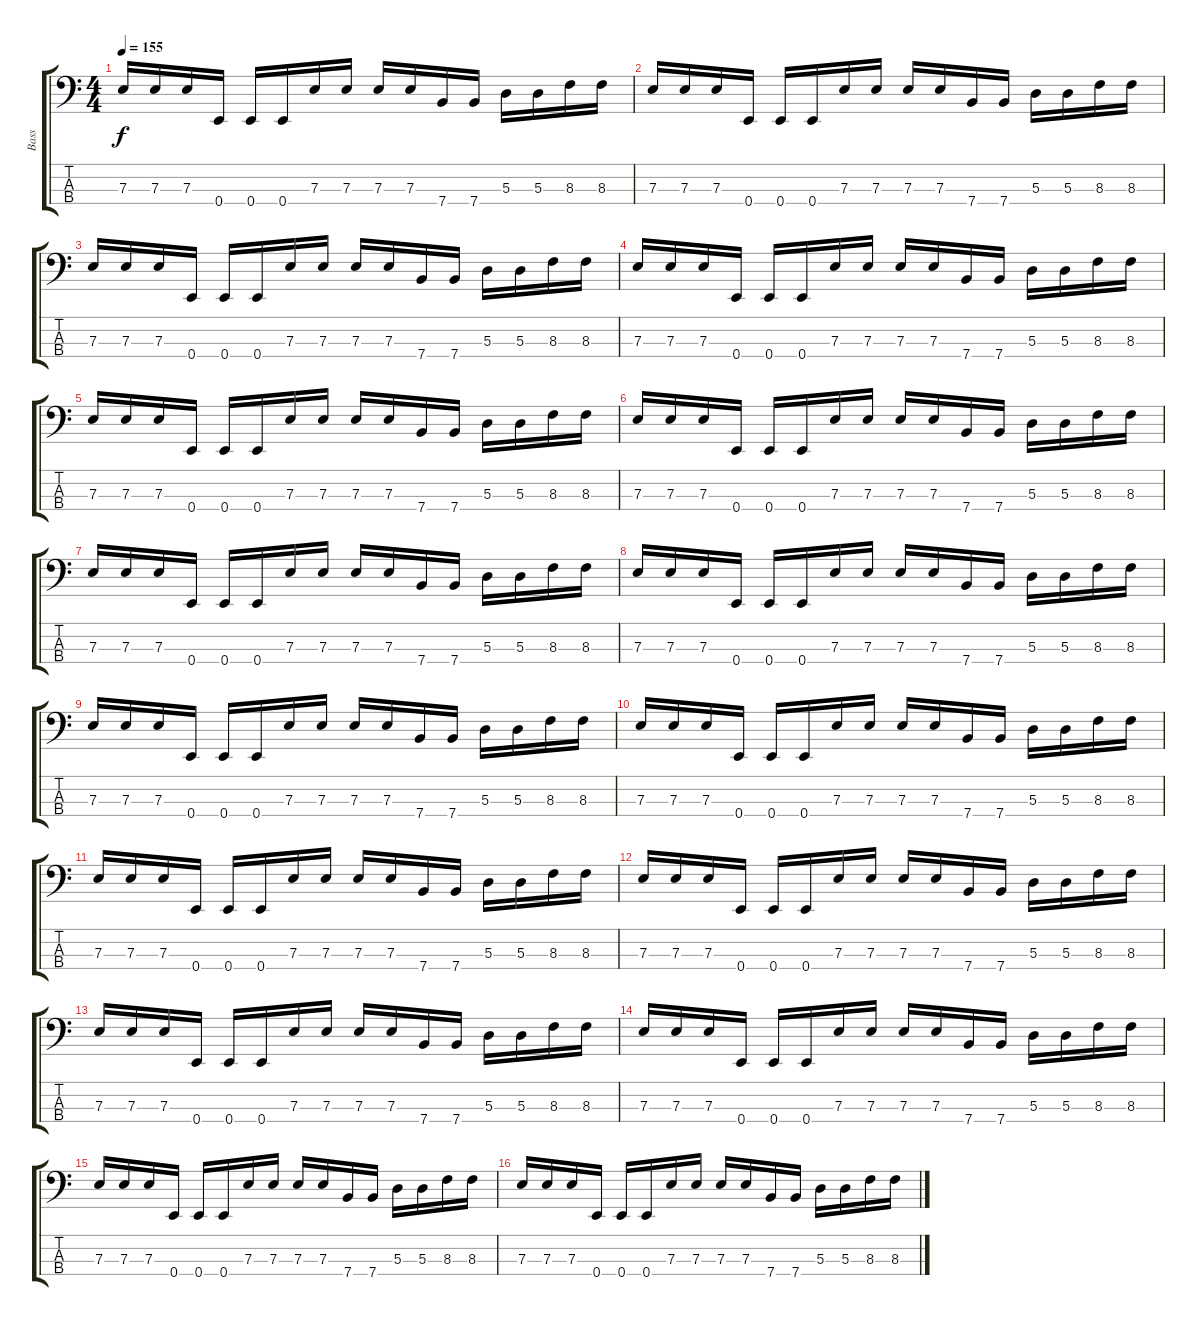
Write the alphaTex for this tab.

\track ("Bass" "Bass") {instrument electricbasspick}
\staff {score tabs}
\tuning (G2 D2 A1 E1) {hide}
\ts (4 4)
\tempo 155
\clef f4
\ks c
7.3.16{dy f} 7.3.16 7.3.16 0.4.16 0.4.16 0.4.16 7.3.16 7.3.16 7.3.16 7.3.16 7.4.16 7.4.16 5.3.16 5.3.16 8.3.16 8.3.16 |
7.3.16 7.3.16 7.3.16 0.4.16 0.4.16 0.4.16 7.3.16 7.3.16 7.3.16 7.3.16 7.4.16 7.4.16 5.3.16 5.3.16 8.3.16 8.3.16 |
7.3.16 7.3.16 7.3.16 0.4.16 0.4.16 0.4.16 7.3.16 7.3.16 7.3.16 7.3.16 7.4.16 7.4.16 5.3.16 5.3.16 8.3.16 8.3.16 |
7.3.16 7.3.16 7.3.16 0.4.16 0.4.16 0.4.16 7.3.16 7.3.16 7.3.16 7.3.16 7.4.16 7.4.16 5.3.16 5.3.16 8.3.16 8.3.16 |
7.3.16 7.3.16 7.3.16 0.4.16 0.4.16 0.4.16 7.3.16 7.3.16 7.3.16 7.3.16 7.4.16 7.4.16 5.3.16 5.3.16 8.3.16 8.3.16 |
7.3.16 7.3.16 7.3.16 0.4.16 0.4.16 0.4.16 7.3.16 7.3.16 7.3.16 7.3.16 7.4.16 7.4.16 5.3.16 5.3.16 8.3.16 8.3.16 |
7.3.16 7.3.16 7.3.16 0.4.16 0.4.16 0.4.16 7.3.16 7.3.16 7.3.16 7.3.16 7.4.16 7.4.16 5.3.16 5.3.16 8.3.16 8.3.16 |
7.3.16 7.3.16 7.3.16 0.4.16 0.4.16 0.4.16 7.3.16 7.3.16 7.3.16 7.3.16 7.4.16 7.4.16 5.3.16 5.3.16 8.3.16 8.3.16 |
7.3.16 7.3.16 7.3.16 0.4.16 0.4.16 0.4.16 7.3.16 7.3.16 7.3.16 7.3.16 7.4.16 7.4.16 5.3.16 5.3.16 8.3.16 8.3.16 |
7.3.16 7.3.16 7.3.16 0.4.16 0.4.16 0.4.16 7.3.16 7.3.16 7.3.16 7.3.16 7.4.16 7.4.16 5.3.16 5.3.16 8.3.16 8.3.16 |
7.3.16 7.3.16 7.3.16 0.4.16 0.4.16 0.4.16 7.3.16 7.3.16 7.3.16 7.3.16 7.4.16 7.4.16 5.3.16 5.3.16 8.3.16 8.3.16 |
7.3.16 7.3.16 7.3.16 0.4.16 0.4.16 0.4.16 7.3.16 7.3.16 7.3.16 7.3.16 7.4.16 7.4.16 5.3.16 5.3.16 8.3.16 8.3.16 |
7.3.16 7.3.16 7.3.16 0.4.16 0.4.16 0.4.16 7.3.16 7.3.16 7.3.16 7.3.16 7.4.16 7.4.16 5.3.16 5.3.16 8.3.16 8.3.16 |
7.3.16 7.3.16 7.3.16 0.4.16 0.4.16 0.4.16 7.3.16 7.3.16 7.3.16 7.3.16 7.4.16 7.4.16 5.3.16 5.3.16 8.3.16 8.3.16 |
7.3.16 7.3.16 7.3.16 0.4.16 0.4.16 0.4.16 7.3.16 7.3.16 7.3.16 7.3.16 7.4.16 7.4.16 5.3.16 5.3.16 8.3.16 8.3.16 |
7.3.16 7.3.16 7.3.16 0.4.16 0.4.16 0.4.16 7.3.16 7.3.16 7.3.16 7.3.16 7.4.16 7.4.16 5.3.16 5.3.16 8.3.16 8.3.16
